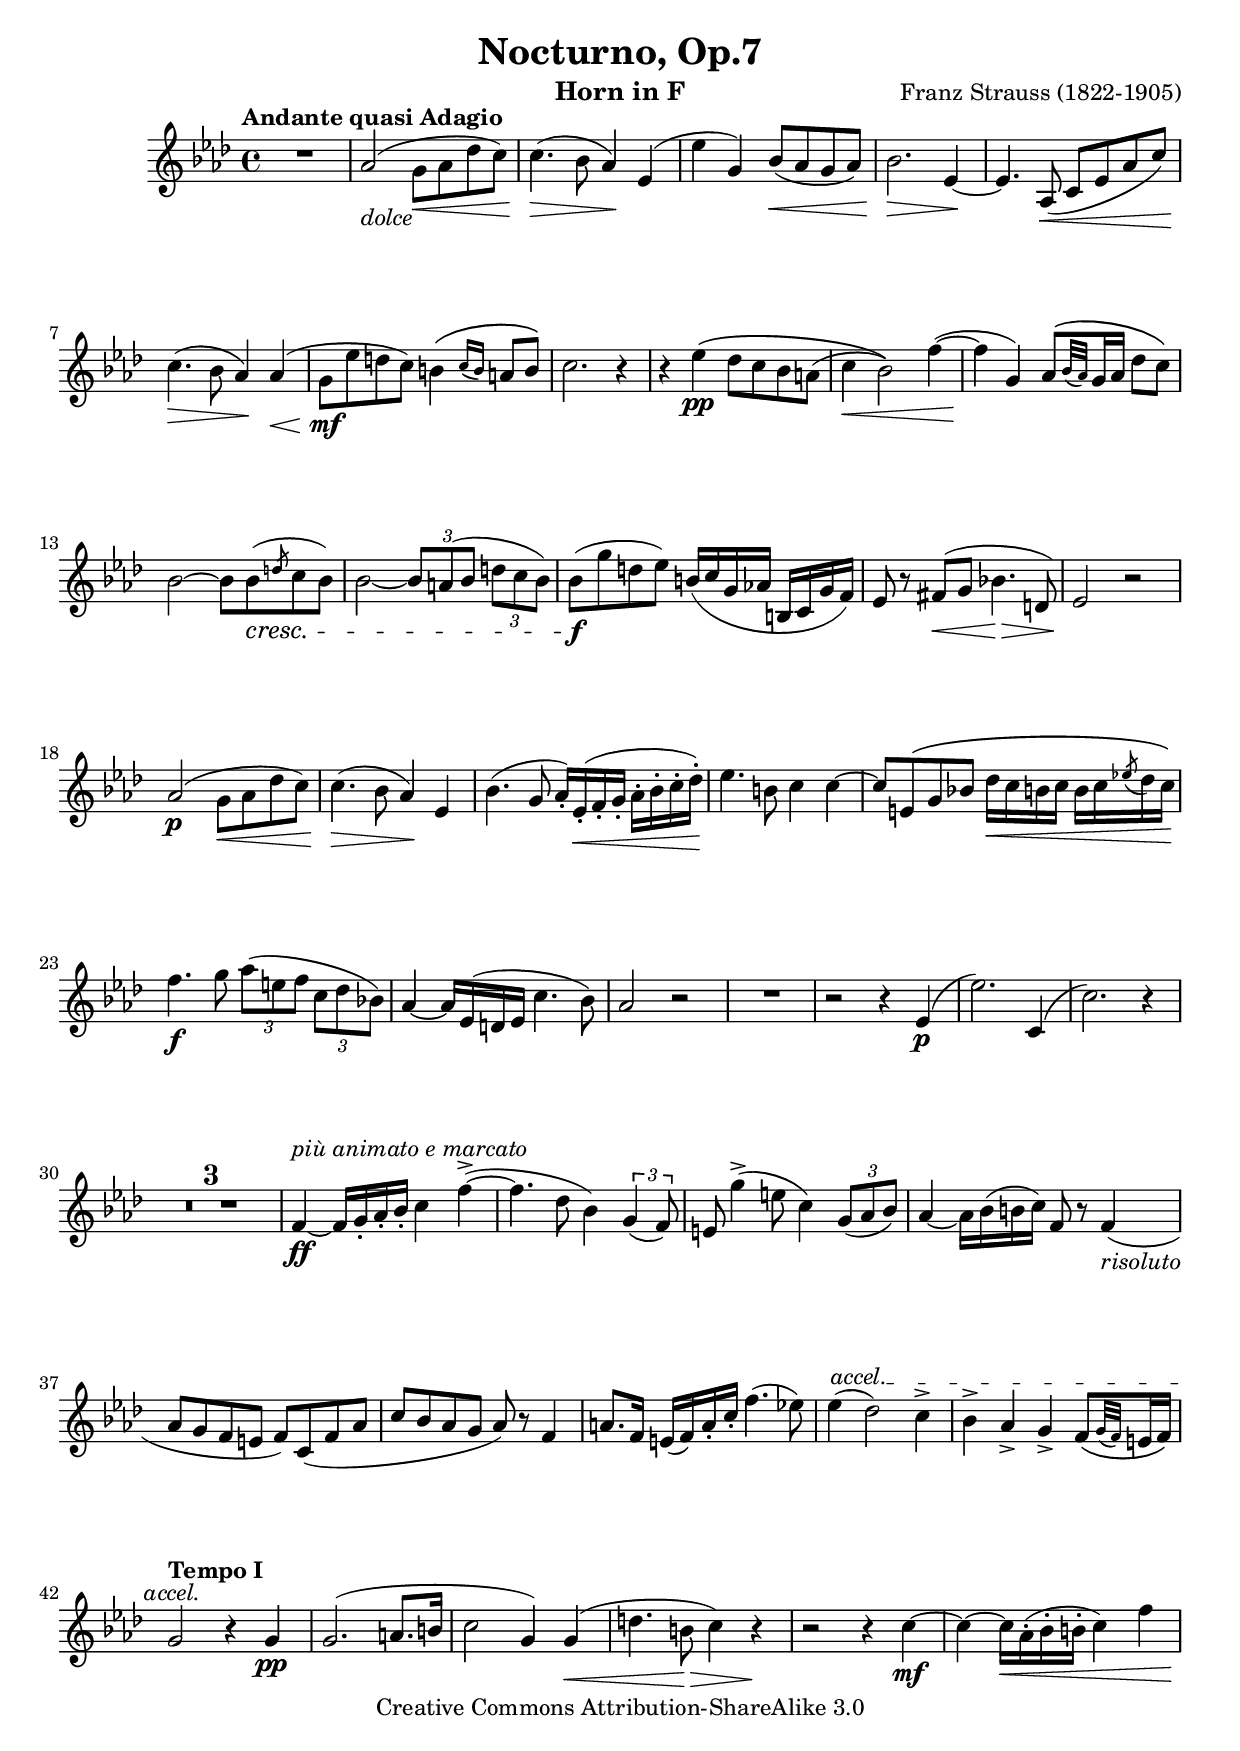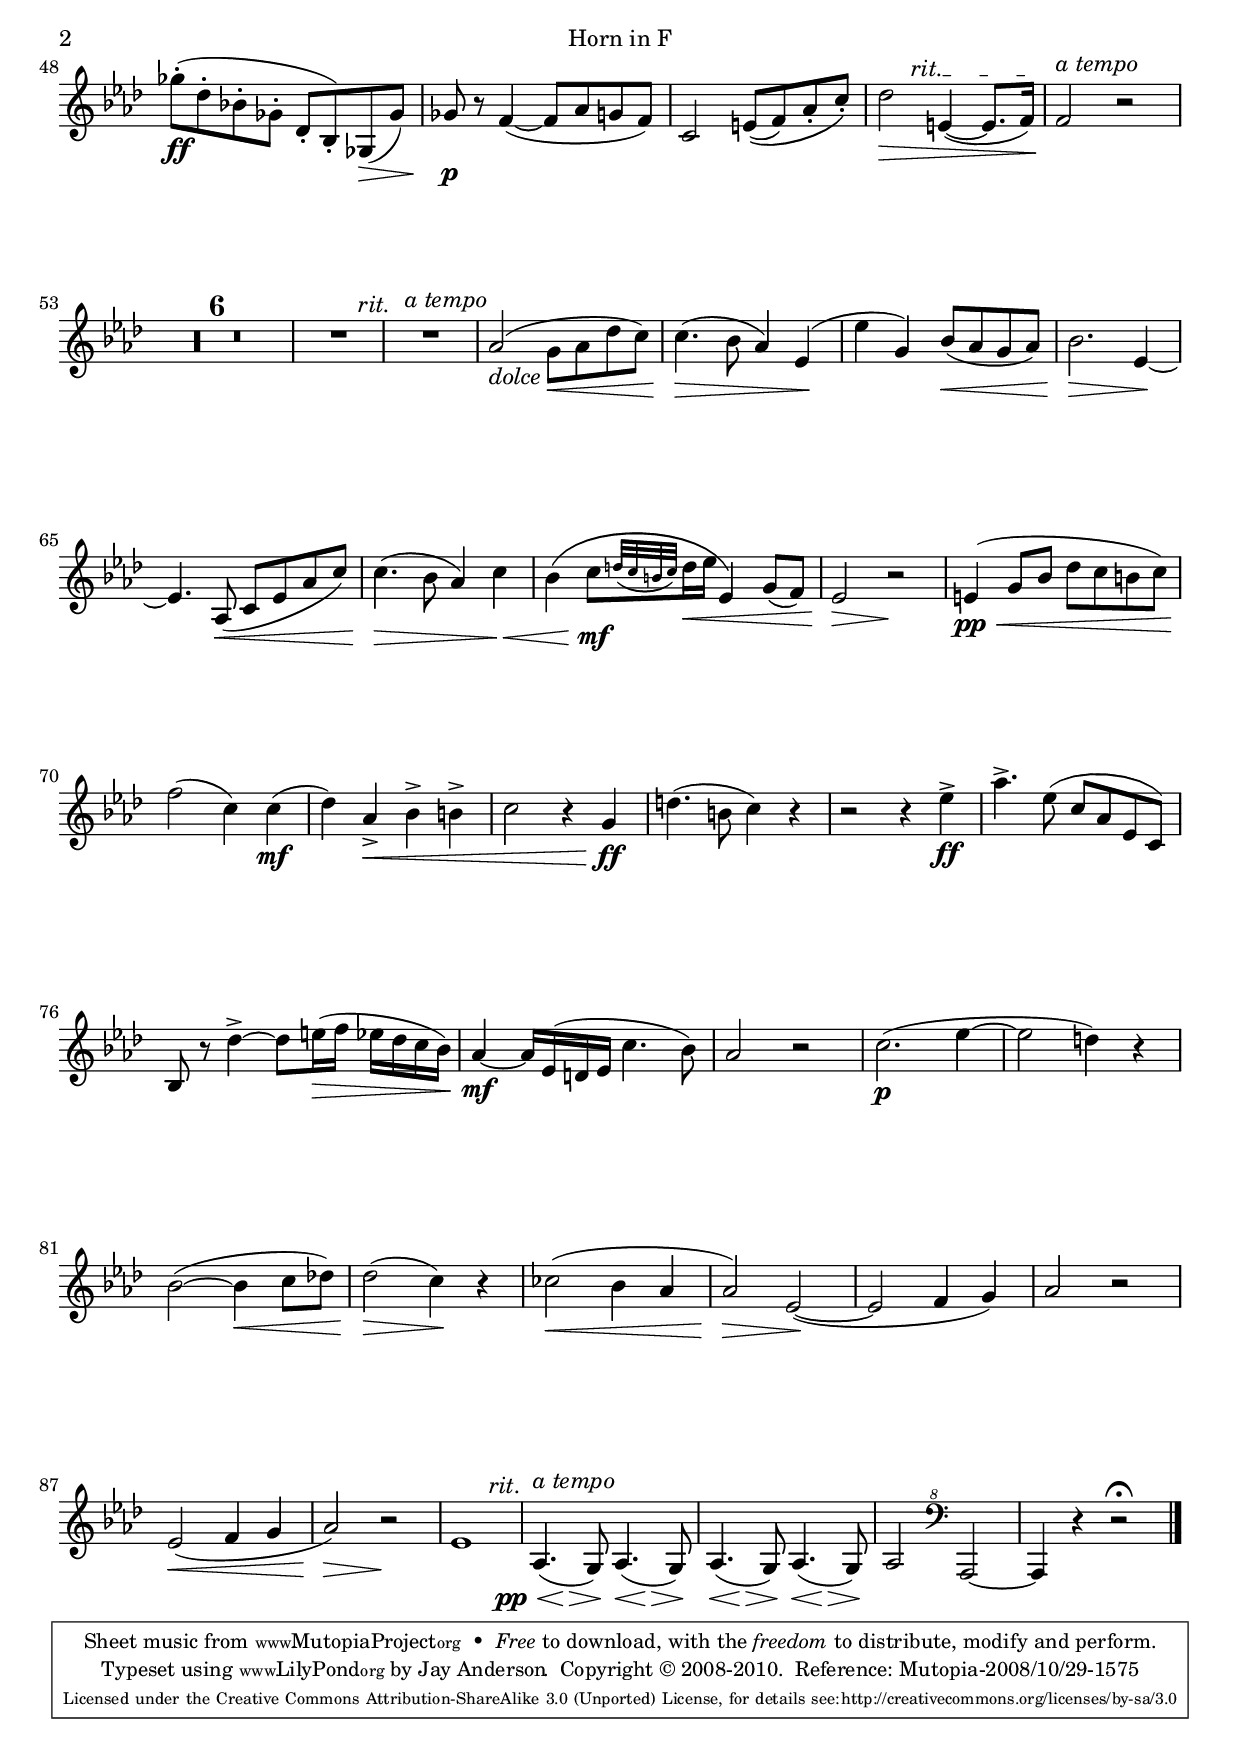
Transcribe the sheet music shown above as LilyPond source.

\version "2.13.33"

\version "2.13.33"

aTempo = \markup{\normal-text \italic "a tempo"}

outline =
{
  \time 4/4
  \tempo "Andante quasi Adagio" 4=80
  s1*32 |

  \tempo \markup{\normal-text \italic "più animato e marcato"}
  s1*7 |

  \override TextSpanner #'bound-details #'left #'text = "accel."
  s1\startTextSpan |
  s1 |

  \tempo "Tempo I"
  s1\stopTextSpan
  s1*8 |

  \override TextSpanner #'bound-details #'left #'text = "rit."
  s4 s2\startTextSpan s16*3 s16\stopTextSpan
  \tempo \aTempo
  s1*7 |

  s8*5 s4\startTextSpan s16 s\stopTextSpan
  \tempo \aTempo
  s1*29 |

  s2 s16*7\startTextSpan s16\stopTextSpan
  \tempo \aTempo
  s1*4 | \bar "|."
}

afterGraceFraction = #(cons 15 16)

\layout
{
  \context
  {
    \Score
    \accepts "SoloStaff"
    \remove "Mark_engraver"

    skipBars = ##t
    extraNatural = ##f
    tempoHideNote = ##t
    \override PaperColumn #'keep-inside-line = ##t
    \override NonMusicalPaperColumn #'keep-inside-line = ##t
    autoAccidentals = #`(Staff ,(make-accidental-rule 'same-octave 0)
                               ,(make-accidental-rule 'any-octave 0)
                               ,(make-accidental-rule 'same-octave 1))
    \override Beam #'breakable = ##t
  }

  \context
  {
    \Staff
    \consists "Mark_engraver"
    \consists "Page_turn_engraver"
  }

  \context
  {
    \Staff
    \type "Engraver_group"
    \name "SoloStaff"

    \alias "Staff"

    fontSize = #-3
    \override StaffSymbol #'staff-space = #(magstep -3)
    \override RehearsalMark #'font-size = #0
  }
}

\midi
{
  \context
  {
    \Voice
    \remove "Dynamic_performer"
  }
}

\pointAndClickOff

\paper
{
  ragged-right = ##f
  ragged-last = ##f
  ragged-bottom = ##f
  ragged-last-bottom = ##f
}

\version "2.13.33"

horn = \relative c''
{
  \transposition f
  \key f \minor
  R1 |
  aes2(_\markup{\italic dolce} g8\< aes des c) |
  c4.(\> bes8 aes4)\! ees( |
  ees' g,) bes8(\< aes g aes) |
  bes2.\> ees,4~\! |
  ees4. aes,8(\< c ees aes c) |
  c4.(\> bes8 aes4)\! aes(\< |
  g8(\mf ees' d c) b4\( \grace {c16[( b])} a8 b\) |
  c2. r4 |
  r ees\(\pp des8 c bes a( |
  c4\< bes2)\) f'4~( |
  f\! g,)
    \once \override Beam #'positions = #'(3.5 . 3.5) %Avoid beam collisions
    aes8[\( \grace {bes32[( aes])} g16 aes] des8 c\) |
  \crescTextCresc
  bes2~ bes8 bes(\<
  \crescHairpin
    \once \override Stem #'stroke-style = #"grace"
    \grace d8 c8 bes) |
  bes2~ \times 2/3 {bes8 a( bes} \times 2/3 {d c bes)} |
  bes8(\f g' d ees) b16( c g aes b, c g' f) |
  ees8 r fis(\< g bes4.\> d,8) |
  ees2\! r |
  aes2(\p g8\< aes des c) |
  c4.(\> bes8 aes4)\! ees |
  bes'4.( g8 aes16-.) ees-.(\< f-. g-. aes-. bes-. c-. des-.) |
  ees4.\! b8 c4 c~ |
  c8 e,\( g bes des16\< c b c b c \acciaccatura ees8 des16 c\) |
  f4.\f g8 \times 2/3 {aes8( e f} \times 2/3 {c des bes)} |
  aes4~ aes16 ees( d ees c'4. bes8) |
  aes2 r |
  R1 |
  r2 r4 ees4(\p |
  ees'2.) c,4( |
  c'2.) r4 |
  R1*3 |

  %più animato e marcato
  f,4~\ff f16 g-. aes-. bes-. c4 f~->( |
  f4. des8 bes4) \times 2/3 {g4( f8)} |
  e8 g'4->( e8 c4) \times 2/3 {g8( aes bes)} |
  aes4~ aes16 bes( b c) f,8 r f4(_\markup{\italic risoluto} |
  aes8 g f e f) c( f aes |
  c bes aes g aes) r f4 |
  a8. f16 e( f) a-. c-. f4.( ees8) |
  ees4( des2) c4-> |
  bes-> aes-> g->
    \once \override Beam #'positions = #'(2.5 . 2.5)
    f8[\( \grace {g32[( f])} e16 f]\) |

  %Tempo I
  g2 r4 g\pp |
  g2.( a8. b16 |
  c2 g4) g(\< |
  d'4. b8\> c4) r\! |
  r2 r4 c~\mf |
  c~ c16\< aes16-.( bes-. b-. c4) f |
  ges8-.(\ff des-. bes-. ges-. des-. bes-.) ges(\> ges') |
  ges\p r f4~( f8 aes g f) |
  c2 e8(\( f) aes-. c-.\) |
  des2\> e,4~( e8. f16) |
  f2\! r |
  R1*6 |

  %rit
  R1 |

  %a tempo
  R1 |
  aes2(_\markup{\italic dolce} g8\< aes des c) |
  c4.(\> bes8 aes4) ees(\! |
  ees' g,) bes8(\< aes g aes) |
  bes2.\> ees,4~\! |
  ees4. aes,8(\< c ees aes c) |
  c4.(\> bes8 aes4) c\< |
  bes\( c8[\mf \grace {d32[( c b c])} d16\< ees] ees,4\) g8( f) |
  ees2\> r\! |
  e4(\pp\< g8 bes des c b c) |
  f2(\! c4) c(\mf |
  des) aes->\< bes-> b-> |
  c2 r4 g\ff |
  d'4.( b8 c4) r |
  r2 r4 ees->\ff |
  aes4.-> ees8( c aes ees c) |
  bes r des'4~-> des8 e16(\> f ees des c bes) |
  aes4~\mf aes16 ees( d ees c'4. bes8) |
  aes2 r |
  c2.(\p ees4~ |
  ees2 d4) r |
  bes2~( bes4\< c8 des) |
  des2(\> c4)\! r |
  ces2(\< bes4 aes |
  aes2)\> ees2~(\! |
  ees f4 g) |
  aes2 r |
  ees2(\< f4 g |
  aes2)\> r\! |
  << ees1 {s8*7 s8\pp\<} >> |
  <<
    \repeat unfold 4 {aes,4.( g8)}
    {
      s4 s8\> s\! \repeat unfold 3 {s4\< s8\> s\!} |
    }
  >> |
  aes2 \clef "bass^8" aes,~ |
  aes4 r r2\fermata |
}


instrument = "Horn in F"

\book
{
  \version "2.13.33"

\header
{
  title = "Nocturno, Op.7"
  subtitle = ""
  opus = ""
  composer = "Franz Strauss (1822-1905)"
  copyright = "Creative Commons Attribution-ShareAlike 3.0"
  instrument = \instrument

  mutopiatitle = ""
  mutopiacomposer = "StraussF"
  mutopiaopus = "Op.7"
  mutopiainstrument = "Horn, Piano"
  date = ""
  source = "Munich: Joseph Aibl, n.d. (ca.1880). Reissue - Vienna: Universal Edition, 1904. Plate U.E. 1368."
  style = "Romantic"
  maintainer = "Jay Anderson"
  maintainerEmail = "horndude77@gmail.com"
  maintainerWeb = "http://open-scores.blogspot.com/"
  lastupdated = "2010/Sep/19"
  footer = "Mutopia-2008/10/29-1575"
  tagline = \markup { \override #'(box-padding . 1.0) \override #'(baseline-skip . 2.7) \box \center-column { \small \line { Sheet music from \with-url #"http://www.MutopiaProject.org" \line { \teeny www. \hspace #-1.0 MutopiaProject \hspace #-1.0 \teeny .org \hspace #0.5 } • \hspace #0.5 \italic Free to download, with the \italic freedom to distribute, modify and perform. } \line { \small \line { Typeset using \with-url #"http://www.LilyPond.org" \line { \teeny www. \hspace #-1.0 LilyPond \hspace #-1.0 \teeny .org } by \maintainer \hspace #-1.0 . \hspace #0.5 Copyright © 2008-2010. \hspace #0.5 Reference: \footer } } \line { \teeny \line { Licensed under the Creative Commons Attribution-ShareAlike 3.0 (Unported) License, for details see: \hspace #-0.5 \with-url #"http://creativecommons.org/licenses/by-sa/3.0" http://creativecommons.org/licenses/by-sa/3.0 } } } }
}

  \score
  {
    \new Staff { << \horn \outline >> }
  }
}

